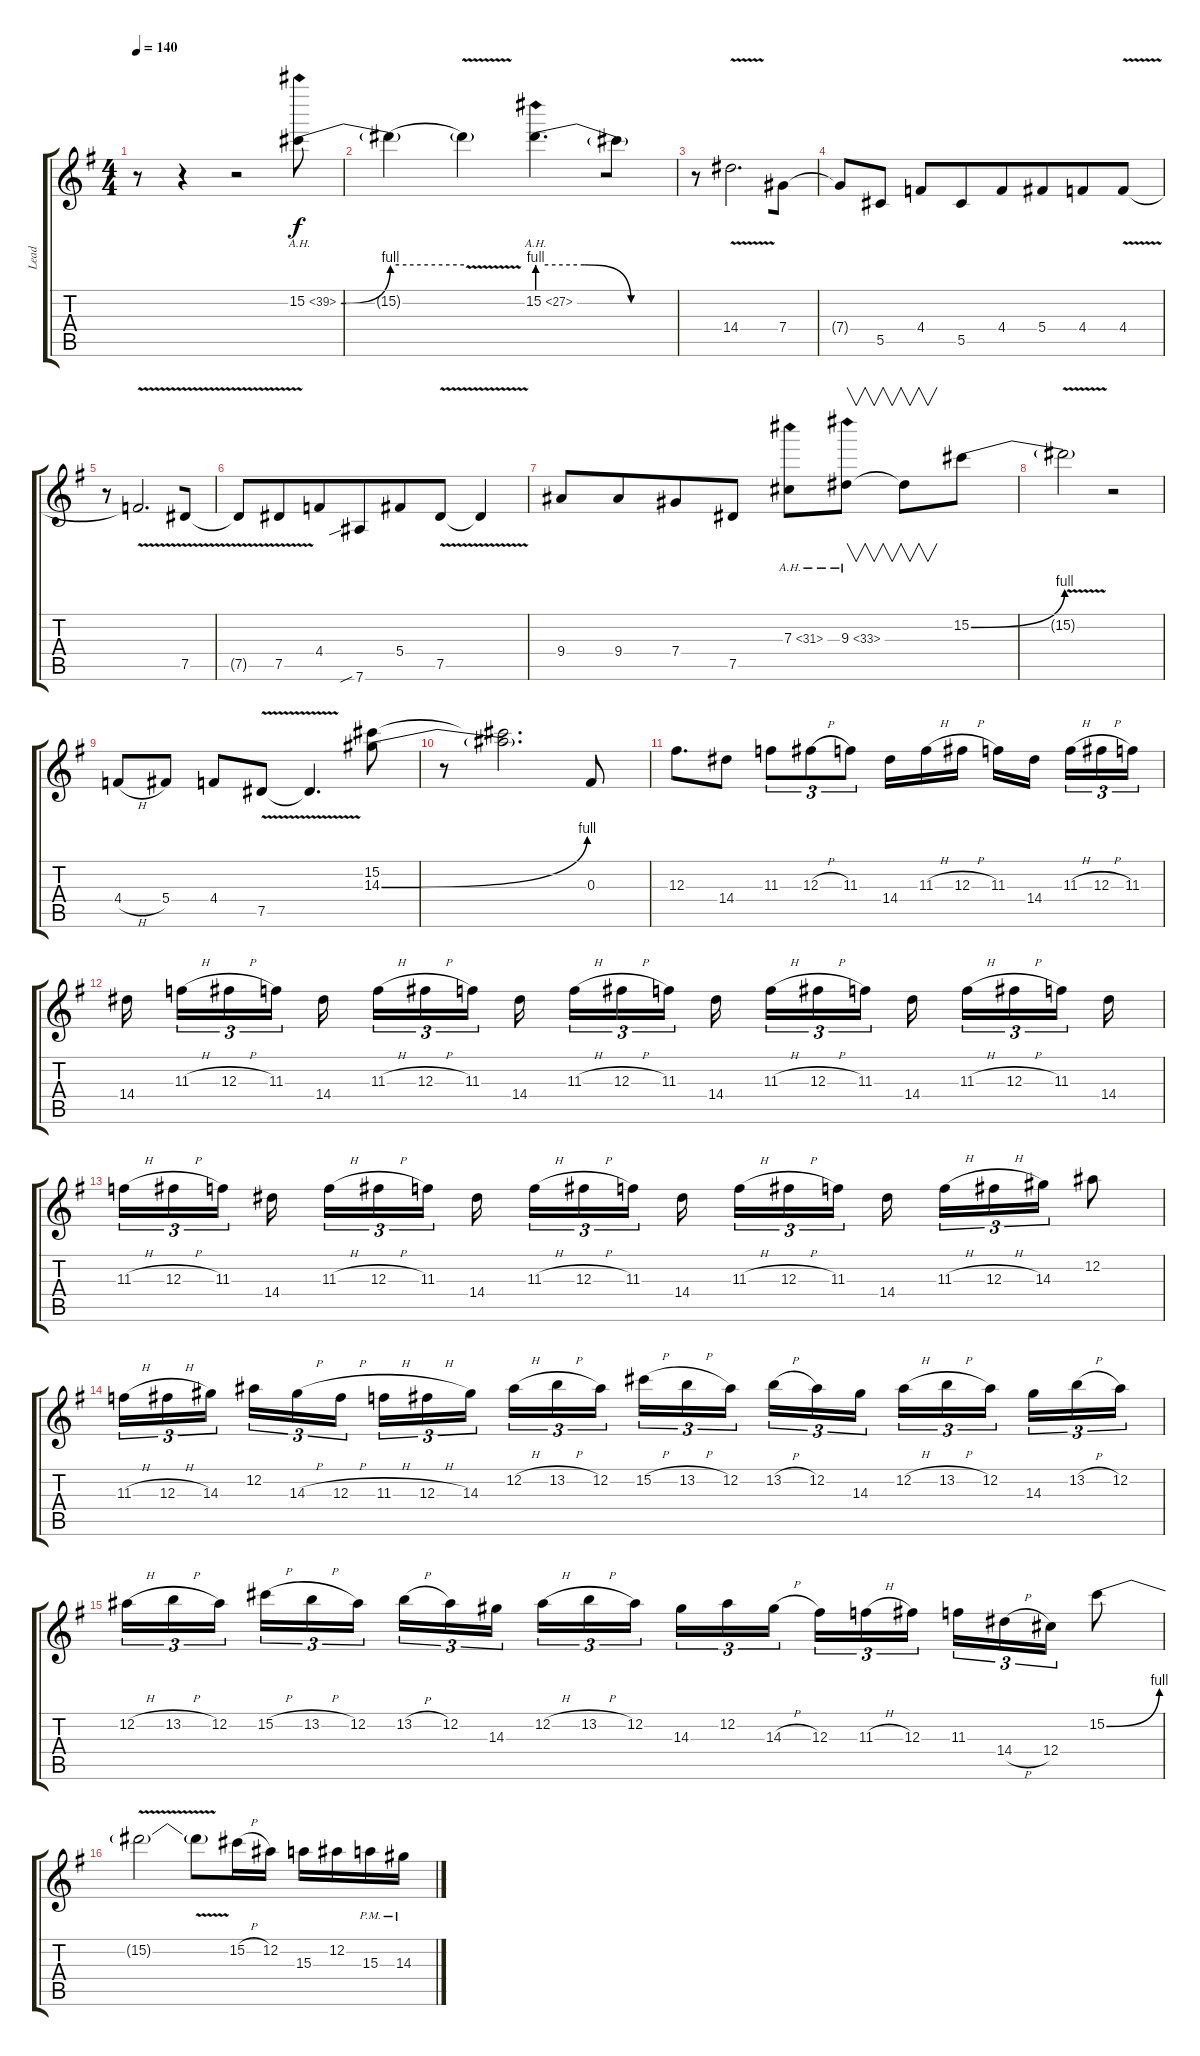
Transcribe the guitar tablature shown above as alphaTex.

\track ("Lead" "Lead") {instrument distortionguitar}
\staff {score tabs}
\tuning (Eb4 Bb3 Gb3 Db3 Ab2 Eb2) {hide}
\ts (4 4)
\tempo 140
\clef g2
\ks g
r.8{dy f beam merge} r.4{beam merge} r.2 15.2{be (bend 0 0 60 4) ah 24}.8 |
15.2{be (hold 0 4 60 4) t}.4{beam merge} 15.2{v t}.4{beam merge} 15.2{be (custom 0 4 20 4 40 0 60 0) ah 12}.4{d beam merge} 15.2{t}.8 |
r.8{beam merge} 14.4{v}.2{d beam merge} 7.4.8 |
7.4{t}.8 5.5.8 4.4.8{beam merge} 5.5.8{beam merge} 4.4.8 5.4.8{beam merge} 4.4.8{beam merge} 4.4{v}.8 |
r.8{beam merge} 4.4{v t}.2{d beam merge} 7.5{v}.8 |
7.5{v t}.8{beam merge} 7.5{v}.8{beam merge} 4.4.8 7.6{sib}.8{beam merge} 5.4.8{beam merge} 7.5{v}.8{beam merge} 7.5{v t}.4 |
9.4.8{beam merge} 9.4.8{beam merge} 7.4.8{beam merge} 7.5.8 7.3{ah 24}.8 9.3{ah 24}.8{v} 9.3{t}.8{v} 15.2{be (bend 0 0 60 4)}.8 |
15.2{v t}.2 r.2 |
4.4{h}.8 5.4.8 4.4.8 7.5{v}.8 7.5{v t}.4{d} (15.2 14.3{be (bend 0 0 60 4)}).8 |
r.8 (15.2{t} 14.3{t}).2{d} 0.3.8 |
12.3.8{d} 14.4.8 11.3.8{tu (3 2)} 12.3{h}.8{tu (3 2)} 11.3.8{tu (3 2)} 14.4.16 11.3{h}.16 12.3{h}.16 11.3.16 14.4.16{beam splitsecondary} 11.3{h}.16{tu (3 2)} 12.3{h}.16{tu (3 2)} 11.3.16{tu (3 2)} |
14.4.16{beam splitsecondary} 11.3{h}.16{tu (3 2)} 12.3{h}.16{tu (3 2)} 11.3.16{tu (3 2) beam splitsecondary} 14.4.16 11.3{h}.16{tu (3 2)} 12.3{h}.16{tu (3 2)} 11.3.16{tu (3 2) beam splitsecondary} 14.4.16{beam splitsecondary} 11.3{h}.16{tu (3 2)} 12.3{h}.16{tu (3 2)} 11.3.16{tu (3 2) beam splitsecondary} 14.4.16{beam splitsecondary} 11.3{h}.16{tu (3 2)} 12.3{h}.16{tu (3 2)} 11.3.16{tu (3 2)} 14.4.16{beam splitsecondary} 11.3{h}.16{tu (3 2)} 12.3{h}.16{tu (3 2)} 11.3.16{tu (3 2) beam splitsecondary} 14.4.16 |
11.3{h}.16{tu (3 2)} 12.3{h}.16{tu (3 2)} 11.3.16{tu (3 2) beam splitsecondary} 14.4.16{beam splitsecondary} 11.3{h}.16{tu (3 2)} 12.3{h}.16{tu (3 2)} 11.3.16{tu (3 2) beam splitsecondary} 14.4.16{beam splitsecondary} 11.3{h}.16{tu (3 2)} 12.3{h}.16{tu (3 2)} 11.3.16{tu (3 2)} 14.4.16{beam splitsecondary} 11.3{h}.16{tu (3 2)} 12.3{h}.16{tu (3 2)} 11.3.16{tu (3 2) beam splitsecondary} 14.4.16 11.3{h}.16{tu (3 2)} 12.3{h}.16{tu (3 2)} 14.3.16{tu (3 2)} 12.2.8 |
11.3{h}.16{tu (3 2)} 12.3{h}.16{tu (3 2)} 14.3.16{tu (3 2) beam splitsecondary} 12.2.16{tu (3 2)} 14.3{h}.16{tu (3 2)} 12.3{h}.16{tu (3 2)} 11.3{h}.16{tu (3 2)} 12.3{h}.16{tu (3 2)} 14.3.16{tu (3 2) beam splitsecondary} 12.2{h}.16{tu (3 2)} 13.2{h}.16{tu (3 2)} 12.2.16{tu (3 2)} 15.2{h}.16{tu (3 2)} 13.2{h}.16{tu (3 2)} 12.2.16{tu (3 2) beam splitsecondary} 13.2{h}.16{tu (3 2)} 12.2.16{tu (3 2)} 14.3.16{tu (3 2)} 12.2{h}.16{tu (3 2)} 13.2{h}.16{tu (3 2)} 12.2.16{tu (3 2) beam splitsecondary} 14.3.16{tu (3 2)} 13.2{h}.16{tu (3 2)} 12.2.16{tu (3 2)} |
12.2{h}.16{tu (3 2)} 13.2{h}.16{tu (3 2)} 12.2.16{tu (3 2) beam splitsecondary} 15.2{h}.16{tu (3 2)} 13.2{h}.16{tu (3 2)} 12.2.16{tu (3 2)} 13.2{h}.16{tu (3 2)} 12.2.16{tu (3 2)} 14.3.16{tu (3 2) beam splitsecondary} 12.2{h}.16{tu (3 2)} 13.2{h}.16{tu (3 2)} 12.2.16{tu (3 2)} 14.3.16{tu (3 2)} 12.2.16{tu (3 2)} 14.3{h}.16{tu (3 2) beam splitsecondary} 12.3.16{tu (3 2)} 11.3{h}.16{tu (3 2)} 12.3.16{tu (3 2)} 11.3.16{tu (3 2)} 14.4{h}.16{tu (3 2)} 12.4.16{tu (3 2)} 15.2{be (bend 0 0 60 4)}.8 |
15.2{v t}.2 15.2{v t}.8 15.2{h}.16 12.2.16 15.3.16 12.2.16 15.3{pm}.16 14.3{pm}.16
